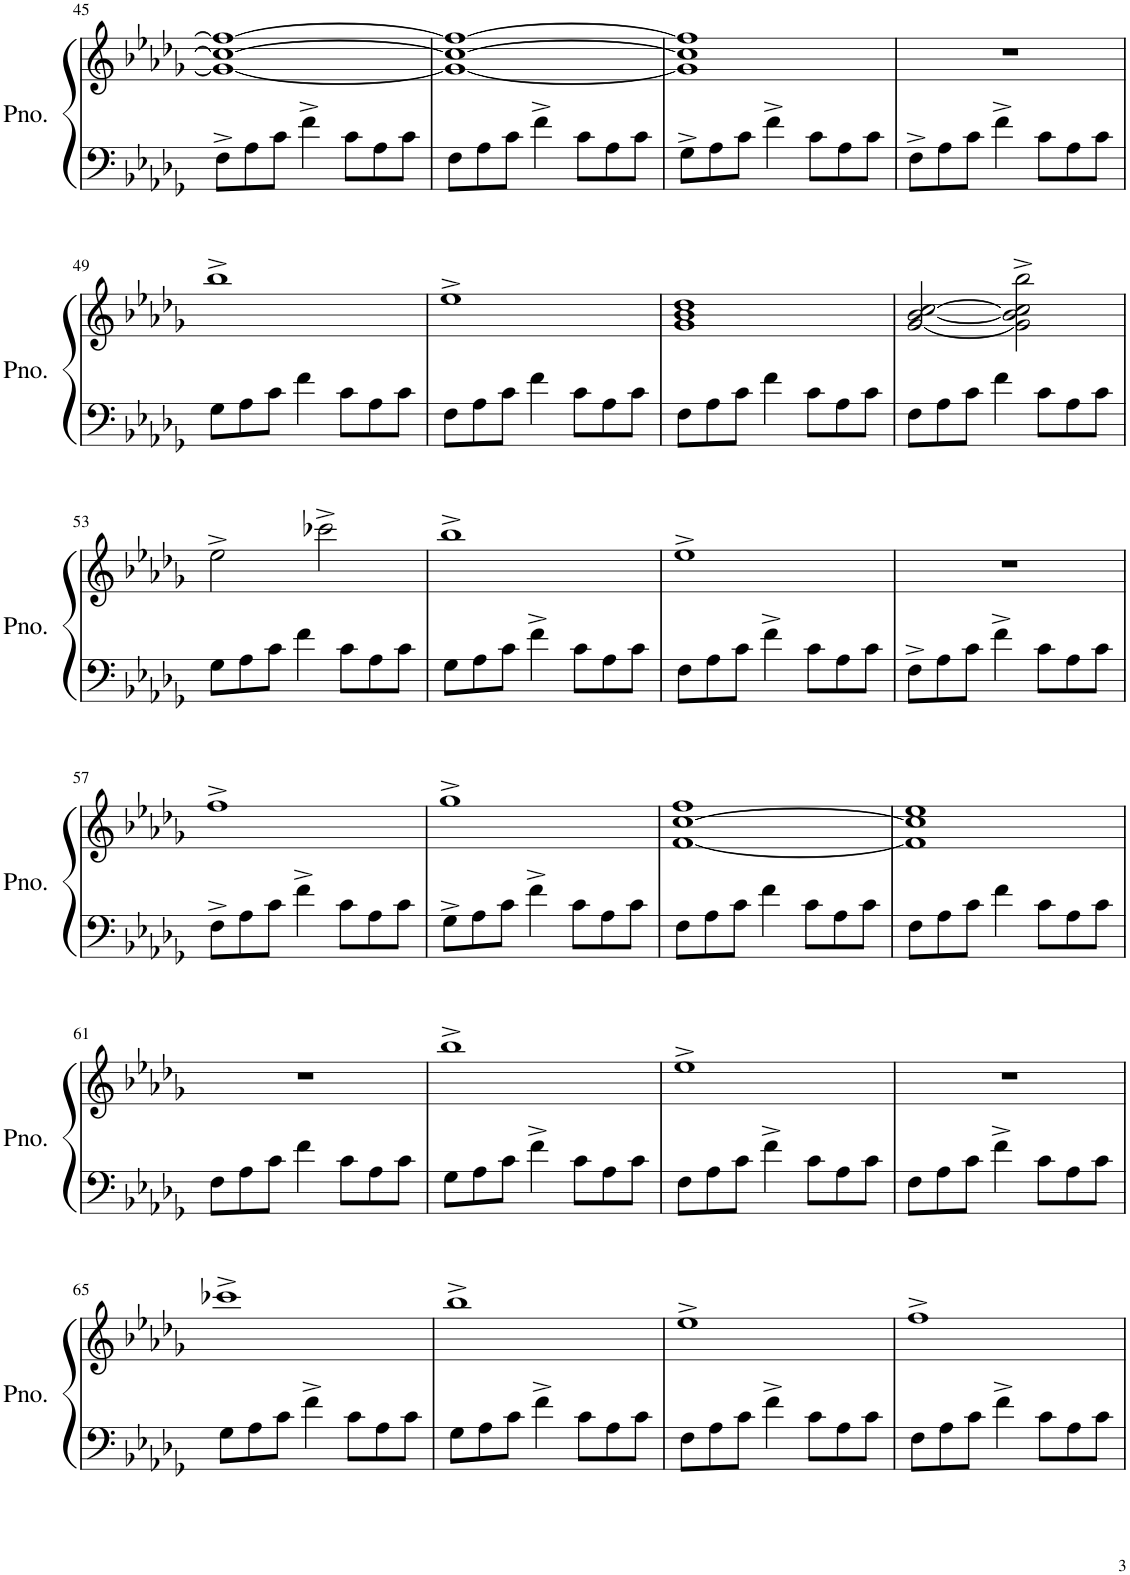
**kern	**kern
*part1	*part1
*staff2	*staff1
*I"Piano	*
*I'Pno.	*
!!LO:PB:g=z
*clefF4	*clefG2
*k[b-e-a-d-g-]	*k[b-e-a-d-g-]
*M4/4	*M4/4
=45	=45
8F^\L	1g-_ 1cc_ 1ff_
8A-\	.
8c\J	.
4f^\	.
8c\L	.
8A-\	.
8c\J	.
=46	=46
8F\L	1g-_ 1cc_ 1ff_
8A-\	.
8c\J	.
4f^\	.
8c\L	.
8A-\	.
8c\J	.
=47	=47
8G-^\L	1g-] 1cc] 1ff]
8A-\	.
8c\J	.
4f^\	.
8c\L	.
8A-\	.
8c\J	.
=48	=48
8F^\L	1r
8A-\	.
8c\J	.
4f^\	.
8c\L	.
8A-\	.
8c\J	.
!!LO:LB:g=z
=49	=49
8G-\L	1bb-^
8A-\	.
8c\J	.
4f\	.
8c\L	.
8A-\	.
8c\J	.
=50	=50
8F\L	1ee-^
8A-\	.
8c\J	.
4f\	.
8c\L	.
8A-\	.
8c\J	.
=51	=51
8F\L	1g- 1b- 1dd-
8A-\	.
8c\J	.
4f\	.
8c\L	.
8A-\	.
8c\J	.
=52	=52
8F\L	[2g-/ [2b-/ [2cc/
8A-\	.
8c\J	.
4f\	.
.	2g-\]^ 2b-\]^ 2cc\]^ 2bb-\^
8c\L	.
8A-\	.
8c\J	.
!!LO:LB:g=z
=53	=53
8G-\L	2ee-^\
8A-\	.
8c\J	.
4f\	.
.	2ccc-X^\
8c\L	.
8A-\	.
8c\J	.
=54	=54
8G-\L	1bb-^
8A-\	.
8c\J	.
4f^\	.
8c\L	.
8A-\	.
8c\J	.
=55	=55
8F\L	1ee-^
8A-\	.
8c\J	.
4f^\	.
8c\L	.
8A-\	.
8c\J	.
=56	=56
8F^\L	1r
8A-\	.
8c\J	.
4f^\	.
8c\L	.
8A-\	.
8c\J	.
!!LO:LB:g=z
=57	=57
8F^\L	1ff^
8A-\	.
8c\J	.
4f^\	.
8c\L	.
8A-\	.
8c\J	.
=58	=58
8G-^\L	1gg-^
8A-\	.
8c\J	.
4f^\	.
8c\L	.
8A-\	.
8c\J	.
=59	=59
8F\L	[1f [1cc 1ff
8A-\	.
8c\J	.
4f\	.
8c\L	.
8A-\	.
8c\J	.
=60	=60
8F\L	1f] 1cc] 1ee-
8A-\	.
8c\J	.
4f\	.
8c\L	.
8A-\	.
8c\J	.
!!LO:LB:g=z
=61	=61
8F\L	1r
8A-\	.
8c\J	.
4f\	.
8c\L	.
8A-\	.
8c\J	.
=62	=62
8G-\L	1bb-^
8A-\	.
8c\J	.
4f^\	.
8c\L	.
8A-\	.
8c\J	.
=63	=63
8F\L	1ee-^
8A-\	.
8c\J	.
4f^\	.
8c\L	.
8A-\	.
8c\J	.
=64	=64
8F\L	1r
8A-\	.
8c\J	.
4f^\	.
8c\L	.
8A-\	.
8c\J	.
!!LO:LB:g=z
=65	=65
8G-\L	1ccc-X^
8A-\	.
8c\J	.
4f^\	.
8c\L	.
8A-\	.
8c\J	.
=66	=66
8G-\L	1bb-^
8A-\	.
8c\J	.
4f^\	.
8c\L	.
8A-\	.
8c\J	.
=67	=67
8F\L	1ee-^
8A-\	.
8c\J	.
4f^\	.
8c\L	.
8A-\	.
8c\J	.
=68	=68
8F\L	1ff^
8A-\	.
8c\J	.
4f^\	.
8c\L	.
8A-\	.
8c\J	.
=	=
*-	*-
